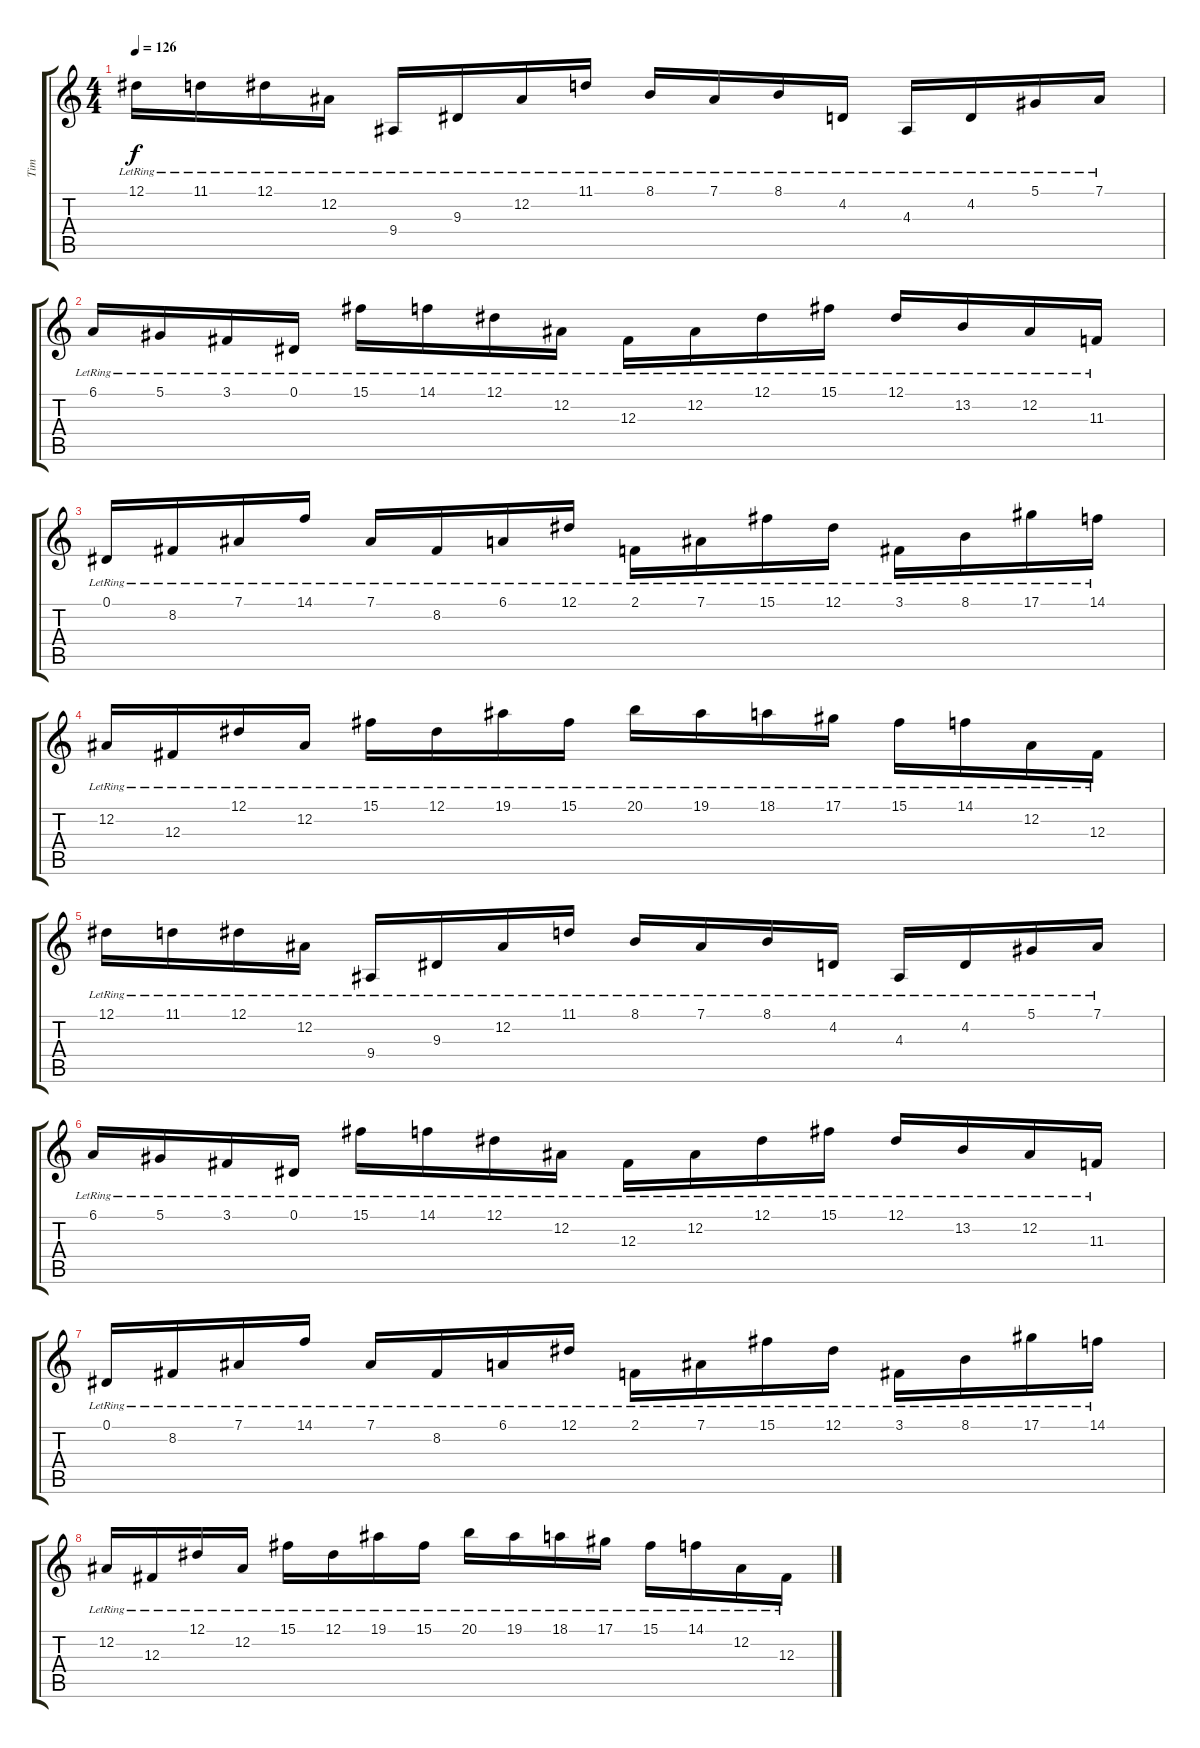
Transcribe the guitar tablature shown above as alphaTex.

\track ("Tim" "Tim") {instrument sitar}
\staff {score tabs}
\tuning (Eb4 Bb3 Gb3 Db3 Ab2 Eb2) {hide}
\ts (4 4)
\tempo 126
\clef g2
\ks c
12.1{lr}.16{dy f instrument koto} 11.1{lr}.16 12.1{lr}.16 12.2{lr}.16 9.4{lr}.16 9.3{lr}.16 12.2{lr}.16 11.1{lr}.16 8.1{lr}.16 7.1{lr}.16 8.1{lr}.16 4.2{lr}.16 4.3{lr}.16 4.2{lr}.16 5.1{lr}.16 7.1{lr}.16 |
6.1{lr}.16{instrument koto} 5.1{lr}.16 3.1{lr}.16 0.1{lr}.16 15.1{lr}.16 14.1{lr}.16 12.1{lr}.16 12.2{lr}.16 12.3{lr}.16 12.2{lr}.16 12.1{lr}.16 15.1{lr}.16 12.1{lr}.16 13.2{lr}.16 12.2{lr}.16 11.3{lr}.16 |
0.1{lr}.16{instrument koto} 8.2{lr}.16 7.1{lr}.16 14.1{lr}.16 7.1{lr}.16 8.2{lr}.16 6.1{lr}.16 12.1{lr}.16 2.1{lr}.16 7.1{lr}.16 15.1{lr}.16 12.1{lr}.16 3.1{lr}.16 8.1{lr}.16 17.1{lr}.16 14.1{lr}.16 |
12.2{lr}.16{instrument koto} 12.3{lr}.16 12.1{lr}.16 12.2{lr}.16 15.1{lr}.16 12.1{lr}.16 19.1{lr}.16 15.1{lr}.16 20.1{lr}.16 19.1{lr}.16 18.1{lr}.16 17.1{lr}.16 15.1{lr}.16 14.1{lr}.16 12.2{lr}.16 12.3{lr}.16 |
12.1{lr}.16{instrument koto} 11.1{lr}.16 12.1{lr}.16 12.2{lr}.16 9.4{lr}.16 9.3{lr}.16 12.2{lr}.16 11.1{lr}.16 8.1{lr}.16 7.1{lr}.16 8.1{lr}.16 4.2{lr}.16 4.3{lr}.16 4.2{lr}.16 5.1{lr}.16 7.1{lr}.16 |
6.1{lr}.16{instrument koto} 5.1{lr}.16 3.1{lr}.16 0.1{lr}.16 15.1{lr}.16 14.1{lr}.16 12.1{lr}.16 12.2{lr}.16 12.3{lr}.16 12.2{lr}.16 12.1{lr}.16 15.1{lr}.16 12.1{lr}.16 13.2{lr}.16 12.2{lr}.16 11.3{lr}.16 |
0.1{lr}.16{instrument koto} 8.2{lr}.16 7.1{lr}.16 14.1{lr}.16 7.1{lr}.16 8.2{lr}.16 6.1{lr}.16 12.1{lr}.16 2.1{lr}.16 7.1{lr}.16 15.1{lr}.16 12.1{lr}.16 3.1{lr}.16 8.1{lr}.16 17.1{lr}.16 14.1{lr}.16 |
12.2{lr}.16{instrument koto} 12.3{lr}.16 12.1{lr}.16 12.2{lr}.16 15.1{lr}.16 12.1{lr}.16 19.1{lr}.16 15.1{lr}.16 20.1{lr}.16 19.1{lr}.16 18.1{lr}.16 17.1{lr}.16 15.1{lr}.16 14.1{lr}.16 12.2{lr}.16 12.3{lr}.16
